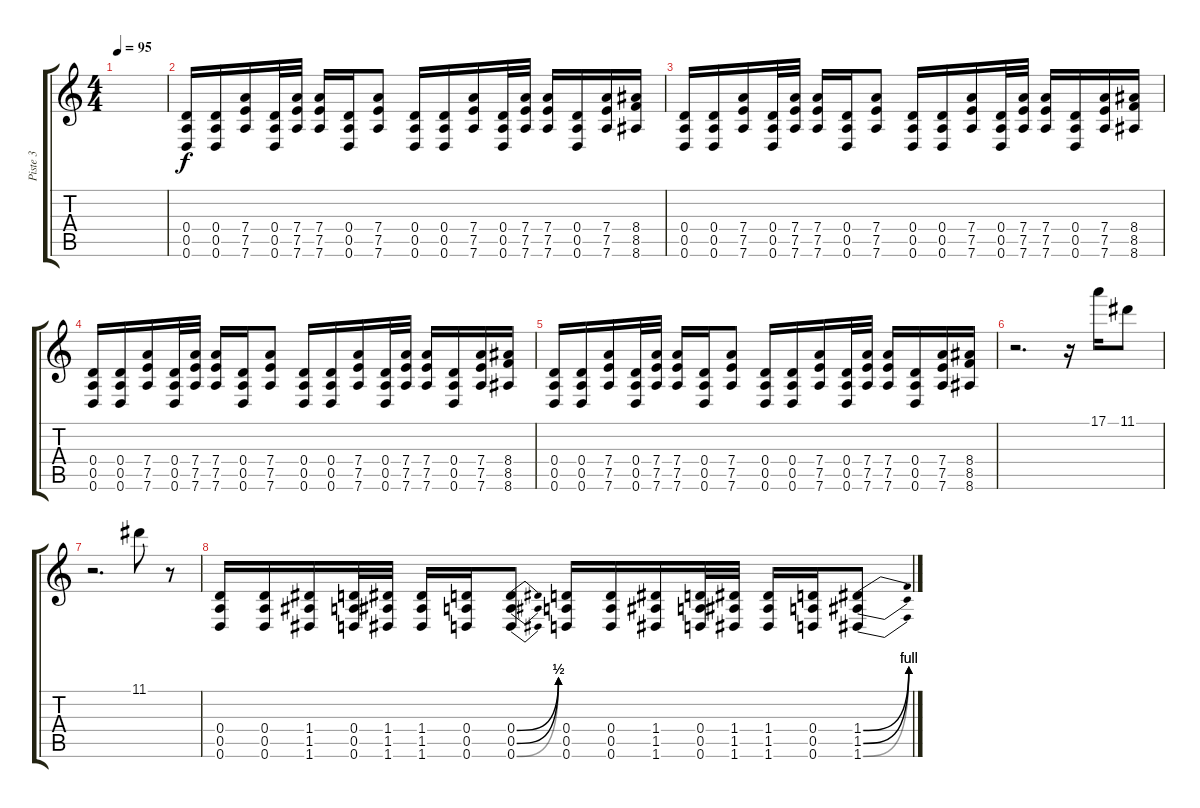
\track ("Piste 3" "Piste 3") {instrument distortionguitar}
\staff {score tabs}
\tuning (E4 B3 G3 D3 A2 D2) {hide}
\ts (4 4)
\tempo 95
\clef g2
\ks c
|
(0.4 0.5 0.6).16 (0.4 0.5 0.6).16 (7.4 7.5 7.6).16 (0.4 0.5 0.6).32 (7.4 7.5 7.6).32 (7.4 7.5 7.6).16 (0.4 0.5 0.6).16 (7.4 7.5 7.6).8 (0.4 0.5 0.6).16 (0.4 0.5 0.6).16 (7.4 7.5 7.6).16 (0.4 0.5 0.6).32 (7.4 7.5 7.6).32 (7.4 7.5 7.6).16 (0.4 0.5 0.6).16 (7.4 7.5 7.6).16 (8.4 8.5 8.6).16 |
(0.4 0.5 0.6).16 (0.4 0.5 0.6).16 (7.4 7.5 7.6).16 (0.4 0.5 0.6).32 (7.4 7.5 7.6).32 (7.4 7.5 7.6).16 (0.4 0.5 0.6).16 (7.4 7.5 7.6).8 (0.4 0.5 0.6).16 (0.4 0.5 0.6).16 (7.4 7.5 7.6).16 (0.4 0.5 0.6).32 (7.4 7.5 7.6).32 (7.4 7.5 7.6).16 (0.4 0.5 0.6).16 (7.4 7.5 7.6).16 (8.4 8.5 8.6).16 |
(0.4 0.5 0.6).16 (0.4 0.5 0.6).16 (7.4 7.5 7.6).16 (0.4 0.5 0.6).32 (7.4 7.5 7.6).32 (7.4 7.5 7.6).16 (0.4 0.5 0.6).16 (7.4 7.5 7.6).8 (0.4 0.5 0.6).16 (0.4 0.5 0.6).16 (7.4 7.5 7.6).16 (0.4 0.5 0.6).32 (7.4 7.5 7.6).32 (7.4 7.5 7.6).16 (0.4 0.5 0.6).16 (7.4 7.5 7.6).16 (8.4 8.5 8.6).16 |
(0.4 0.5 0.6).16 (0.4 0.5 0.6).16 (7.4 7.5 7.6).16 (0.4 0.5 0.6).32 (7.4 7.5 7.6).32 (7.4 7.5 7.6).16 (0.4 0.5 0.6).16 (7.4 7.5 7.6).8 (0.4 0.5 0.6).16 (0.4 0.5 0.6).16 (7.4 7.5 7.6).16 (0.4 0.5 0.6).32 (7.4 7.5 7.6).32 (7.4 7.5 7.6).16 (0.4 0.5 0.6).16 (7.4 7.5 7.6).16 (8.4 8.5 8.6).16 |
r.2{d} r.16 17.1.16 11.1.8 |
r.2{d} 11.1.8 r.8 |
(0.4 0.5 0.6).16 (0.4 0.5 0.6).16 (1.4 1.5 1.6).16 (0.4 0.5 0.6).32 (1.4 1.5 1.6).32 (1.4 1.5 1.6).16 (0.4 0.5 0.6).16 (0.4{be (bend 0 0 60 2)} 0.5{be (bend 0 0 60 2)} 0.6{be (bend 0 0 60 2)}).8 (0.4 0.5 0.6).16 (0.4 0.5 0.6).16 (1.4 1.5 1.6).16 (0.4 0.5 0.6).32 (1.4 1.5 1.6).32 (1.4 1.5 1.6).16 (0.4 0.5 0.6).16 (1.4{be (bend 0 0 60 4)} 1.5{be (bend 0 0 60 4)} 1.6{be (bend 0 0 60 4)}).8
